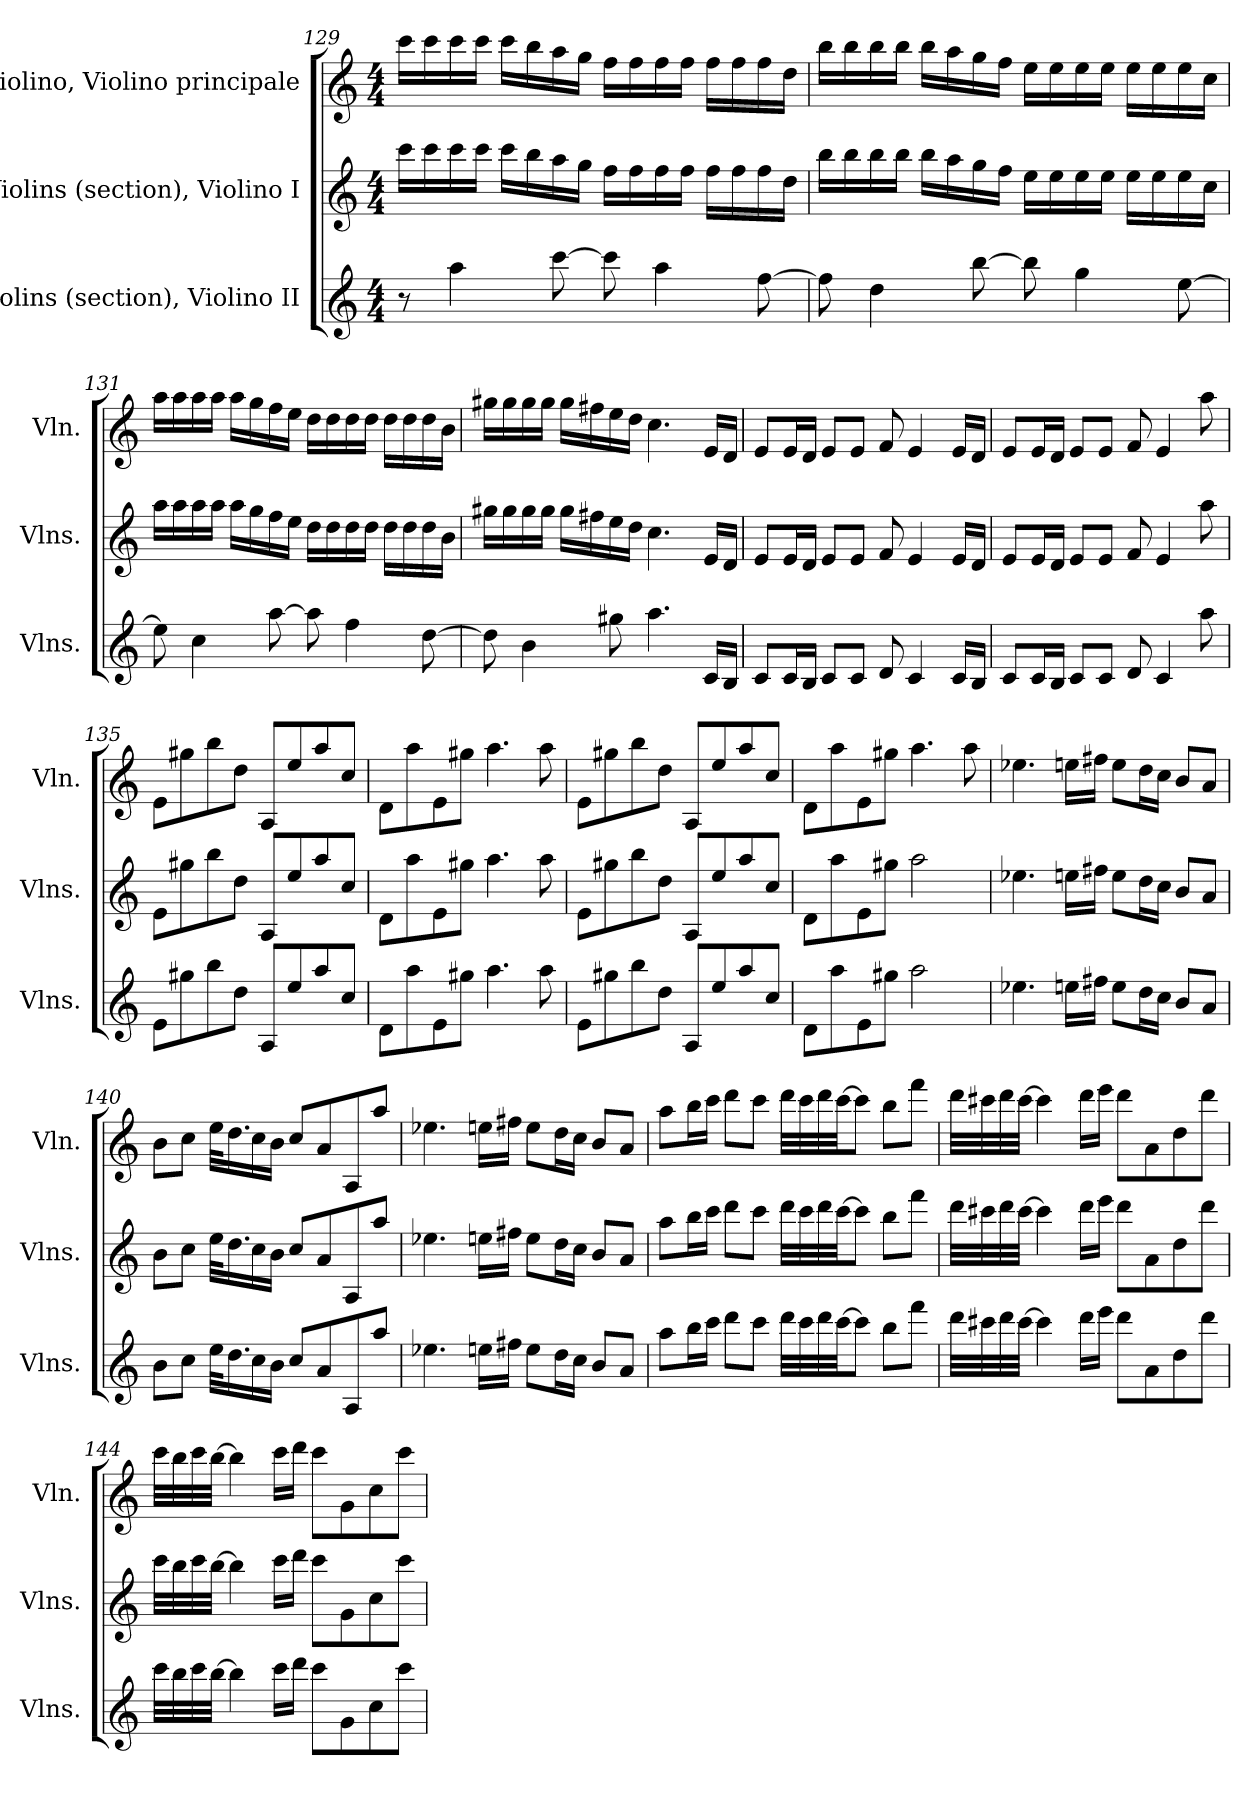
**kern	**kern	**kern
*part3	*part2	*part1
*staff3	*staff2	*staff1
*I"Violins (section), Violino II	*I"Violins (section), Violino I	*I"Violino, Violino principale
*I'Vlns.	*I'Vlns.	*I'Vln.
!!LO:LB:g=z
*clefG2	*clefG2	*clefG2
*k[]	*k[]	*k[]
*M4/4	*M4/4	*M4/4
=129	=129	=129
8r	16ccc\LL	16ccc\LL
.	16ccc\	16ccc\
4aa\	16ccc\	16ccc\
.	16ccc\JJ	16ccc\JJ
.	16ccc\LL	16ccc\LL
.	16bb\	16bb\
[8ccc\	16aa\	16aa\
.	16gg\JJ	16gg\JJ
8ccc\]	16ff\LL	16ff\LL
.	16ff\	16ff\
4aa\	16ff\	16ff\
.	16ff\JJ	16ff\JJ
.	16ff\LL	16ff\LL
.	16ff\	16ff\
[8ff\	16ff\	16ff\
.	16dd\JJ	16dd\JJ
=130	=130	=130
8ff\]	16bb\LL	16bb\LL
.	16bb\	16bb\
4dd\	16bb\	16bb\
.	16bb\JJ	16bb\JJ
.	16bb\LL	16bb\LL
.	16aa\	16aa\
[8bb\	16gg\	16gg\
.	16ff\JJ	16ff\JJ
8bb\]	16ee\LL	16ee\LL
.	16ee\	16ee\
4gg\	16ee\	16ee\
.	16ee\JJ	16ee\JJ
.	16ee\LL	16ee\LL
.	16ee\	16ee\
[8ee\	16ee\	16ee\
.	16cc\JJ	16cc\JJ
!!LO:PB:g=z
=131	=131	=131
8ee\]	16aa\LL	16aa\LL
.	16aa\	16aa\
4cc\	16aa\	16aa\
.	16aa\JJ	16aa\JJ
.	16aa\LL	16aa\LL
.	16gg\	16gg\
[8aa\	16ff\	16ff\
.	16ee\JJ	16ee\JJ
8aa\]	16dd\LL	16dd\LL
.	16dd\	16dd\
4ff\	16dd\	16dd\
.	16dd\JJ	16dd\JJ
.	16dd\LL	16dd\LL
.	16dd\	16dd\
[8dd\	16dd\	16dd\
.	16b\JJ	16b\JJ
=132	=132	=132
8dd\]	16gg#X\LL	16gg#X\LL
.	16gg#\	16gg#\
4b\	16gg#\	16gg#\
.	16gg#\JJ	16gg#\JJ
.	16gg#\LL	16gg#\LL
.	16ff#X\	16ff#X\
8gg#X\	16ee\	16ee\
.	16dd\JJ	16dd\JJ
4.aa\	4.cc\	4.cc\
16c/LL	16e/LL	16e/LL
16B/JJ	16d/JJ	16d/JJ
=133	=133	=133
8c/L	8e/L	8e/L
16c/L	16e/L	16e/L
16B/JJ	16d/JJ	16d/JJ
8c/L	8e/L	8e/L
8c/J	8e/J	8e/J
8d/	8f/	8f/
4c/	4e/	4e/
16c/LL	16e/LL	16e/LL
16B/JJ	16d/JJ	16d/JJ
!!LO:LB:g=z
=134	=134	=134
8c/L	8e/L	8e/L
16c/L	16e/L	16e/L
16B/JJ	16d/JJ	16d/JJ
8c/L	8e/L	8e/L
8c/J	8e/J	8e/J
8d/	8f/	8f/
4c/	4e/	4e/
8aa\	8aa\	8aa\
=135	=135	=135
8e\L	8e\L	8e\L
8gg#X\	8gg#X\	8gg#X\
8bb\	8bb\	8bb\
8dd\J	8dd\J	8dd\J
8A/L	8A/L	8A/L
8ee/	8ee/	8ee/
8aa/	8aa/	8aa/
8cc/J	8cc/J	8cc/J
=136	=136	=136
8d\L	8d\L	8d\L
8aa\	8aa\	8aa\
8e\	8e\	8e\
8gg#X\J	8gg#X\J	8gg#X\J
4.aa\	4.aa\	4.aa\
8aa\	8aa\	8aa\
=137	=137	=137
8e\L	8e\L	8e\L
8gg#X\	8gg#X\	8gg#X\
8bb\	8bb\	8bb\
8dd\J	8dd\J	8dd\J
8A/L	8A/L	8A/L
8ee/	8ee/	8ee/
8aa/	8aa/	8aa/
8cc/J	8cc/J	8cc/J
!!LO:LB:g=z
=138	=138	=138
8d\L	8d\L	8d\L
8aa\	8aa\	8aa\
8e\	8e\	8e\
8gg#X\J	8gg#X\J	8gg#X\J
2aa\	2aa\	4.aa\
.	.	8aa\
=139	=139	=139
4.ee-X\	4.ee-X\	4.ee-X\
16een\LL	16een\LL	16een\LL
16ff#X\JJ	16ff#X\JJ	16ff#X\JJ
8ee\L	8ee\L	8ee\L
16dd\L	16dd\L	16dd\L
16cc\JJ	16cc\JJ	16cc\JJ
8b/L	8b/L	8b/L
8a/J	8a/J	8a/J
=140	=140	=140
8b\L	8b\L	8b\L
8cc\J	8cc\J	8cc\J
32ee\KLL	32ee\KLL	32ee\KLL
16.dd\	16.dd\	16.dd\
16cc\	16cc\	16cc\
16b\JJ	16b\JJ	16b\JJ
8cc/L	8cc/L	8cc/L
8a/	8a/	8a/
8A/	8A/	8A/
8aa/J	8aa/J	8aa/J
=141	=141	=141
4.ee-X\	4.ee-X\	4.ee-X\
16een\LL	16een\LL	16een\LL
16ff#X\JJ	16ff#X\JJ	16ff#X\JJ
8ee\L	8ee\L	8ee\L
16dd\L	16dd\L	16dd\L
16cc\JJ	16cc\JJ	16cc\JJ
8b/L	8b/L	8b/L
8a/J	8a/J	8a/J
!!LO:LB:g=z
=142	=142	=142
8aa\L	8aa\L	8aa\L
16bb\L	16bb\L	16bb\L
16ccc\JJ	16ccc\JJ	16ccc\JJ
8ddd\L	8ddd\L	8ddd\L
8ccc\J	8ccc\J	8ccc\J
32ddd\LLL	32ddd\LLL	32ddd\LLL
32ccc\	32ccc\	32ccc\
32ddd\	32ddd\	32ddd\
[32ccc\JJ	[32ccc\JJ	[32ccc\JJ
8ccc\J]	8ccc\J]	8ccc\J]
8bb\L	8bb\L	8bb\L
8fff\J	8fff\J	8fff\J
=143	=143	=143
32ddd\LLL	32ddd\LLL	32ddd\LLL
32ccc#X\	32ccc#X\	32ccc#X\
32ddd\	32ddd\	32ddd\
[32ccc#\JJJ	[32ccc#\JJJ	[32ccc#\JJJ
4ccc#\]	4ccc#\]	4ccc#\]
16ddd\LL	16ddd\LL	16ddd\LL
16eee\JJ	16eee\JJ	16eee\JJ
8ddd\L	8ddd\L	8ddd\L
8a\	8a\	8a\
8dd\	8dd\	8dd\
8ddd\J	8ddd\J	8ddd\J
!!LO:PB:g=z
=144	=144	=144
32ccc\LLL	32ccc\LLL	32ccc\LLL
32bb\	32bb\	32bb\
32ccc\	32ccc\	32ccc\
[32bb\JJJ	[32bb\JJJ	[32bb\JJJ
4bb\]	4bb\]	4bb\]
16ccc\LL	16ccc\LL	16ccc\LL
16ddd\JJ	16ddd\JJ	16ddd\JJ
8ccc\L	8ccc\L	8ccc\L
8g\	8g\	8g\
8cc\	8cc\	8cc\
8ccc\J	8ccc\J	8ccc\J
=	=	=
*-	*-	*-
